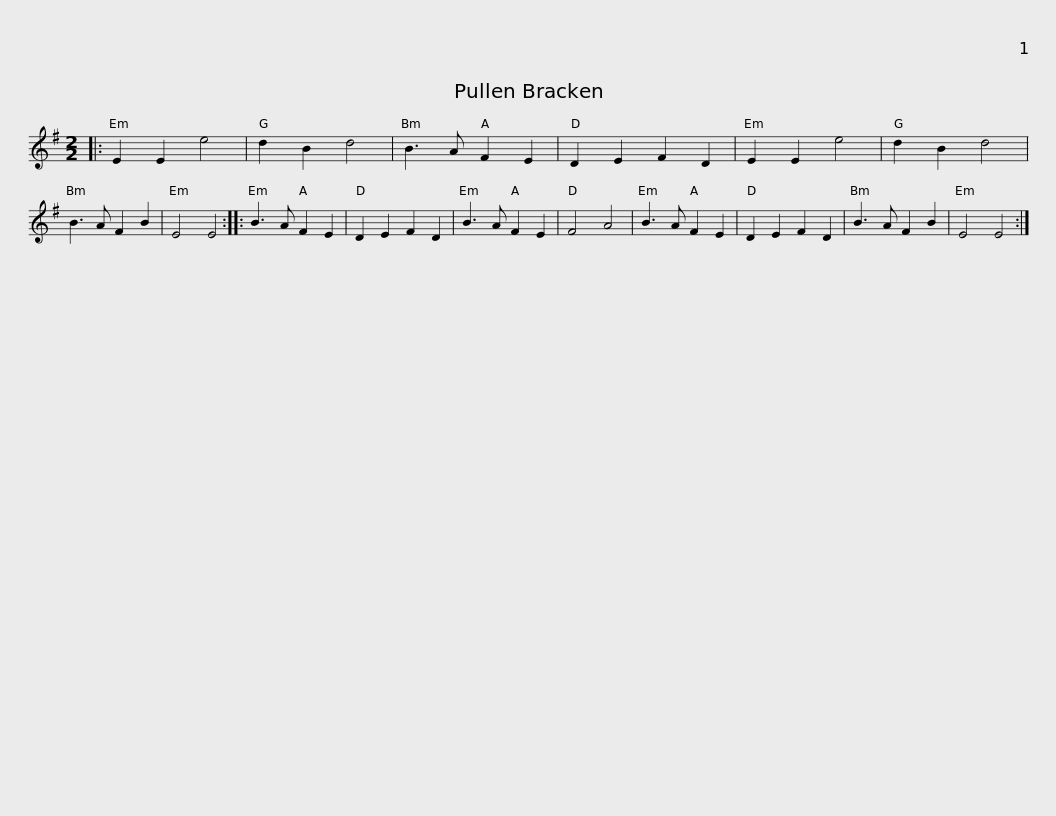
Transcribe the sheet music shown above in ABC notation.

X:1
L:1/8
M:2/2
I:linebreak $
K:Emin
V:1 treble
V:1
|: E2 E2 e4 | d2 B2 d4 | B3 A F2 E2 | D2 E2 F2 D2 | E2 E2 e4 | %5
 d2 B2 d4 | B3 A F2 B2 | E4 E4 :: B3 A F2 E2 |$ D2 E2 F2 D2 | %10
 B3 A F2 E2 | F4 A4 | B3 A F2 E2 | D2 E2 F2 D2 | B3 A F2 B2 | %15
 E4 E4 :| %16
